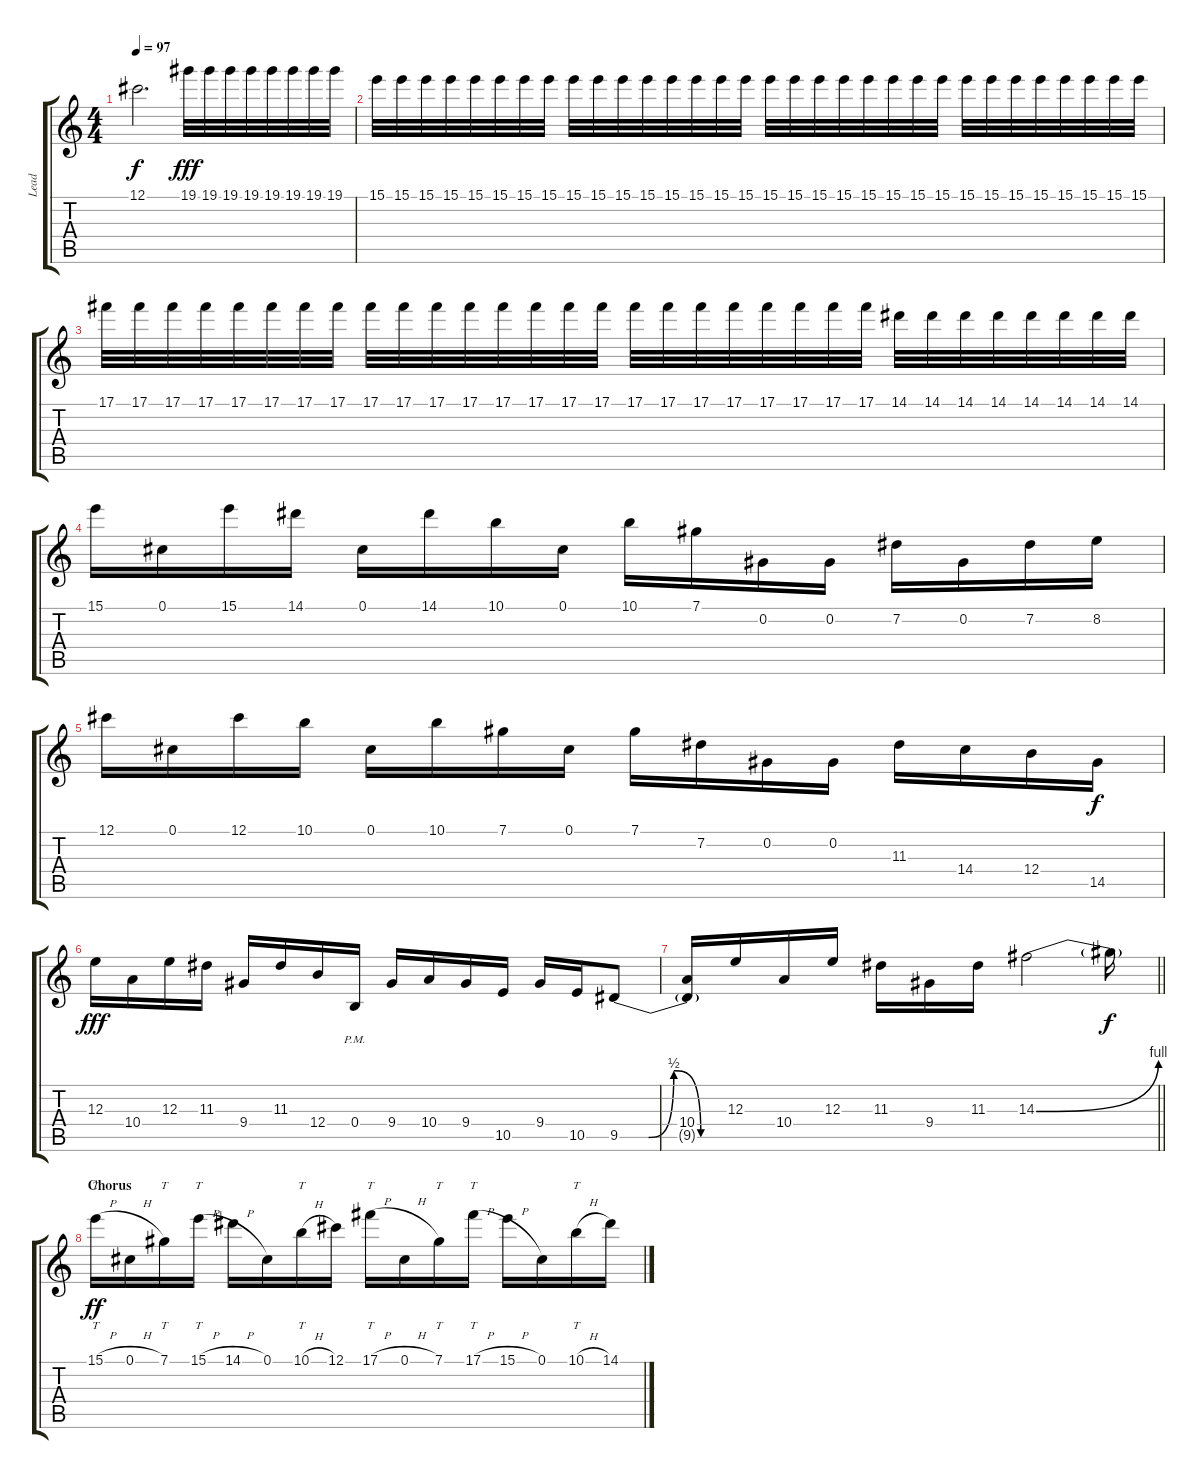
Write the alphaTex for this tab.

\track ("Lead" "Lead") {instrument distortionguitar}
\staff {score tabs}
\tuning (Db4 Ab3 E3 B2 Gb2 B1) {hide}
\ts (4 4)
\tempo 97
\clef g2
\ks c
12.1{t}.2{d dy f} 19.1.32{dy fff} 19.1.32 19.1.32 19.1.32 19.1.32 19.1.32 19.1.32 19.1.32 |
15.1.32 15.1.32 15.1.32 15.1.32 15.1.32 15.1.32 15.1.32 15.1.32 15.1.32 15.1.32 15.1.32 15.1.32 15.1.32 15.1.32 15.1.32 15.1.32 15.1.32 15.1.32 15.1.32 15.1.32 15.1.32 15.1.32 15.1.32 15.1.32 15.1.32 15.1.32 15.1.32 15.1.32 15.1.32 15.1.32 15.1.32 15.1.32 |
17.1.32 17.1.32 17.1.32 17.1.32 17.1.32 17.1.32 17.1.32 17.1.32 17.1.32 17.1.32 17.1.32 17.1.32 17.1.32 17.1.32 17.1.32 17.1.32 17.1.32 17.1.32 17.1.32 17.1.32 17.1.32 17.1.32 17.1.32 17.1.32 14.1.32 14.1.32 14.1.32 14.1.32 14.1.32 14.1.32 14.1.32 14.1.32 |
15.1.16 0.1.16 15.1.16 14.1.16 0.1.16 14.1.16 10.1.16 0.1.16 10.1.16 7.1.16 0.2.16 0.2.16 7.2.16 0.2.16 7.2.16 8.2.16 |
12.1.16 0.1.16 12.1.16 10.1.16 0.1.16 10.1.16 7.1.16 0.1.16 7.1.16 7.2.16 0.2.16 0.2.16 11.3.16 14.4.16 12.4.16 14.5.16{dy f} |
12.3.16{dy fff} 10.4.16 12.3.16 11.3.16 9.4.16 11.3.16 12.4.16 0.4{pm}.16 9.4.16 10.4.16 9.4.16 10.5.16 9.4.16 10.5.16 9.5{be (custom 0 0 16 0 30 2 45 0 60 0)}.8 |
\barLineRight lightlight
(10.4 9.5{t}).16 12.3.16 10.4.16 12.3.16 11.3.16 9.4.16 11.3.16 14.3{be (bend 0 0 60 4)}.2 14.3{t}.16{dy f} |
\section ("" "Chorus")
15.1{h}.16{tt dy ff} 0.1{h}.16 7.1.16{tt} 15.1{h}.16{tt} 14.1{h}.16 0.1.16 10.1{h}.16{tt} 12.1.16 17.1{h}.16{tt} 0.1{h}.16 7.1.16{tt} 17.1{h}.16{tt} 15.1{h}.16 0.1.16 10.1{h}.16{tt} 14.1.16
